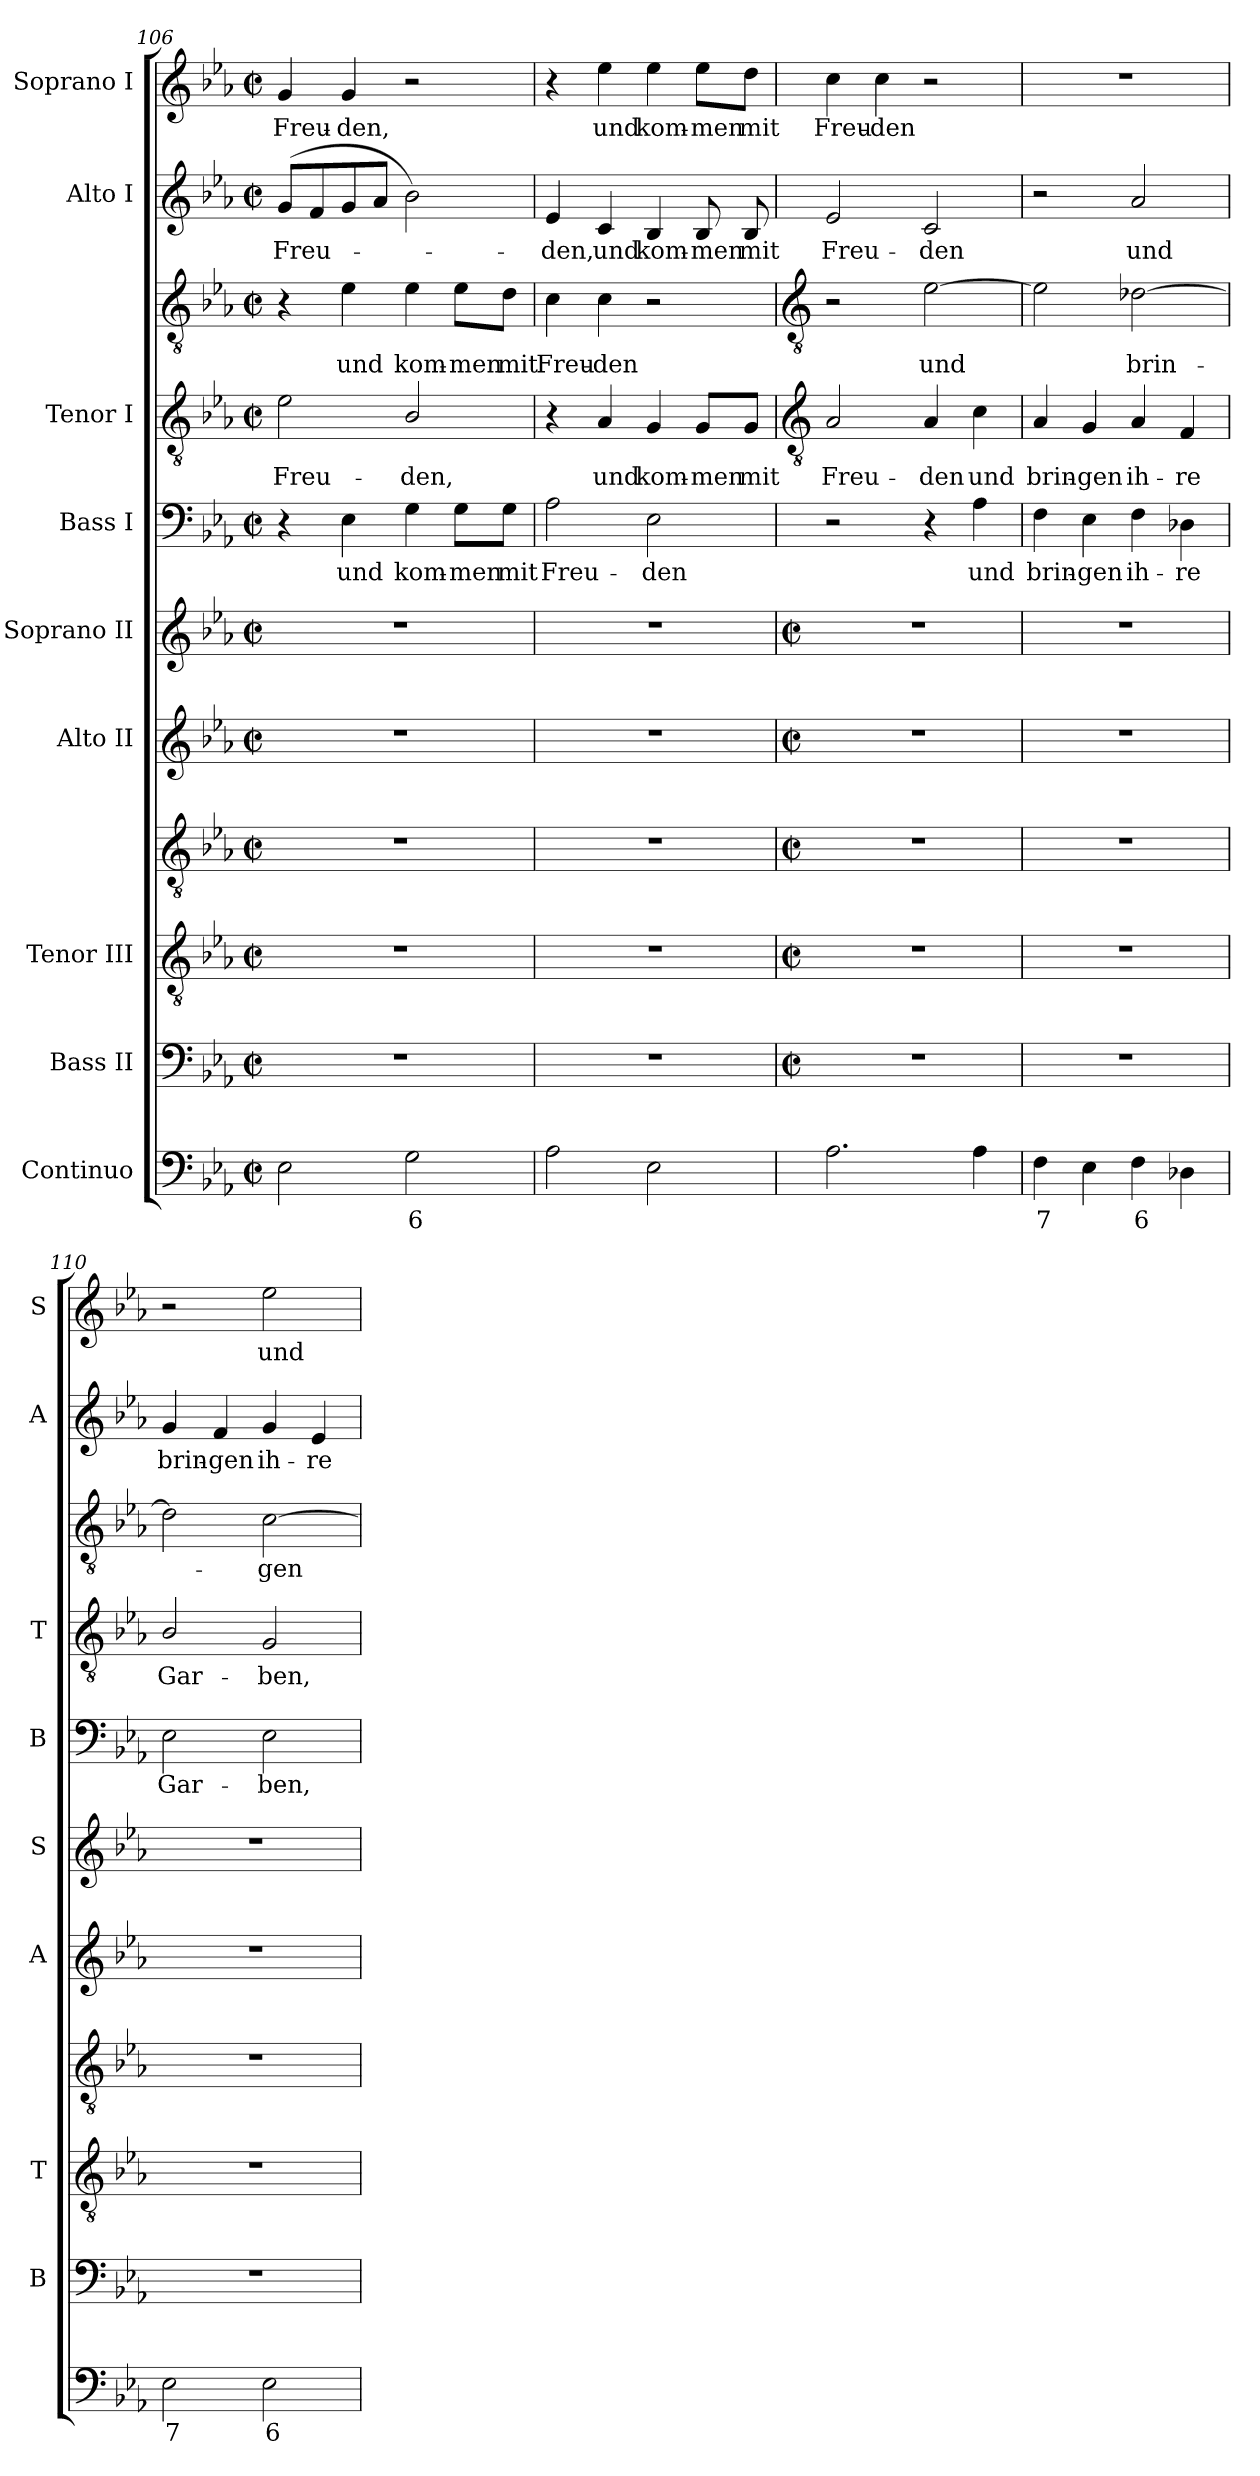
**kern	**text	**kern	**kern	**kern	**kern	**kern	**kern	**text	**kern	**text	**kern	**text	**kern	**text	**kern	**text
*part9	*part9	*part8	*part7	*part7	*part6	*part5	*part4	*part4	*part3	*part3	*part3	*part3	*part2	*part2	*part1	*part1
*staff11	*staff11	*staff10	*staff9	*staff8	*staff7	*staff6	*staff5	*staff5	*staff4	*staff4	*staff3	*staff3	*staff2	*staff2	*staff1	*staff1
*I"Continuo	*	*I"Bass II	*I"Tenor III	*	*I"Alto II	*I"Soprano II	*I"Bass I	*	*I"Tenor I	*	*	*	*I"Alto I	*	*I"Soprano I	*
*	*	*I'B	*I'T	*	*I'A	*I'S	*I'B	*	*I'T	*	*	*	*I'A	*	*I'S	*
*clefF4	*	*clefF4	*clefGv2	*clefGv2	*clefG2	*clefG2	*clefF4	*	*clefGv2	*	*clefGv2	*	*clefG2	*	*clefG2	*
*k[b-e-a-]	*	*k[b-e-a-]	*k[b-e-a-]	*k[b-e-a-]	*k[b-e-a-]	*k[b-e-a-]	*k[b-e-a-]	*	*k[b-e-a-]	*	*k[b-e-a-]	*	*k[b-e-a-]	*	*k[b-e-a-]	*
*E-:	*	*E-:	*E-:	*E-:	*E-:	*E-:	*E-:	*	*E-:	*	*E-:	*	*E-:	*	*E-:	*
*M2/2	*	*M2/2	*M2/2	*M2/2	*M2/2	*M2/2	*M2/2	*	*M2/2	*	*M2/2	*	*M2/2	*	*M2/2	*
*met(c|)	*	*met(c|)	*met(c|)	*met(c|)	*met(c|)	*met(c|)	*met(c|)	*	*met(c|)	*	*met(c|)	*	*met(c|)	*	*met(c|)	*
=106	=106	=106	=106	=106	=106	=106	=106	=106	=106	=106	=106	=106	=106	=106	=106	=106
!	!	!	!	!	!	!	!	!	!	!LO:LY:b	!	!	!	!LO:LY:b	!	!LO:LY:b
2E-	.	1r	1r	1r	1r	1r	4r	.	2e-	Freu-	4r	.	(<8gL	Freu-	4g	Freu-
.	.	.	.	.	.	.	.	.	.	.	.	.	8f	.	.	.
!	!	!	!	!	!	!	!	!LO:LY:b	!	!	!	!LO:LY:b	!	!	!	!LO:LY:b
.	.	.	.	.	.	.	4E-	und	.	.	4e-	und	8g	.	4g	-den,
.	.	.	.	.	.	.	.	.	.	.	.	.	8a-J	.	.	.
!	!LO:LY:b	!	!	!	!	!	!	!LO:LY:b	!	!LO:LY:b	!	!LO:LY:b	!	!	!	!
2G	6	.	.	.	.	.	4G	kom-	2B-/	-den,	4e-	kom-	2b-)	.	2r	.
!	!	!	!	!	!	!	!	!LO:LY:b	!	!	!	!LO:LY:b	!	!	!	!
.	.	.	.	.	.	.	8G\L	-men	.	.	8e-\L	-men	.	.	.	.
!	!	!	!	!	!	!	!	!LO:LY:b	!	!	!	!LO:LY:b	!	!	!	!
.	.	.	.	.	.	.	8G\J	mit	.	.	8d\J	mit	.	.	.	.
=107	=107	=107	=107	=107	=107	=107	=107	=107	=107	=107	=107	=107	=107	=107	=107	=107
!	!	!	!	!	!	!	!	!LO:LY:b	!	!	!	!LO:LY:b	!	!LO:LY:b	!	!
2A-	.	1r	1r	1r	1r	1r	2A-	Freu-	4r	.	4c	Freu-	4e-	den,	4r	.
!	!	!	!	!	!	!	!	!	!	!LO:LY:b	!	!LO:LY:b	!	!LO:LY:b	!	!LO:LY:b
.	.	.	.	.	.	.	.	.	4A-	und	4c	-den	4c	und	4ee-	und
!	!	!	!	!	!	!	!	!LO:LY:b	!	!LO:LY:b	!	!	!	!LO:LY:b	!	!LO:LY:b
2E-	.	.	.	.	.	.	2E-	-den	4G	kom-	2r	.	4B-	kom-	4ee-	kom-
!	!	!	!	!	!	!	!	!	!	!LO:LY:b	!	!	!	!LO:LY:b	!	!LO:LY:b
.	.	.	.	.	.	.	.	.	8G/L	-men	.	.	8B-	-men	8ee-\L	-men
!	!	!	!	!	!	!	!	!	!	!LO:LY:b	!	!	!	!LO:LY:b	!	!LO:LY:b
.	.	.	.	.	.	.	.	.	8G/J	mit	.	.	8B-	mit	8dd\J	mit
!!LO:LB:g=z
=108	=108	=108	=108	=108	=108	=108	=108	=108	=108	=108	=108	=108	=108	=108	=108	=108
*	*	*	*	*	*	*	*	*	*clefGv2	*	*clefGv2	*	*	*	*	*
*	*	*M2/2	*M2/2	*M2/2	*M2/2	*M2/2	*	*	*	*	*	*	*	*	*	*
*	*	*met(c|)	*met(c|)	*met(c|)	*met(c|)	*met(c|)	*	*	*	*	*	*	*	*	*	*
!	!	!	!	!	!	!	!	!	!	!LO:LY:b	!	!	!	!LO:LY:b	!	!LO:LY:b
2.A-	.	1r	1r	1r	1r	1r	2r	.	2A-	Freu-	2r	.	2e-	Freu-	4cc	Freu-
!	!	!	!	!	!	!	!	!	!	!	!	!	!	!	!	!LO:LY:b
.	.	.	.	.	.	.	.	.	.	.	.	.	.	.	4cc	-den
!	!	!	!	!	!	!	!	!	!	!LO:LY:b	!	!LO:LY:b	!	!LO:LY:b	!	!
.	.	.	.	.	.	.	4r	.	4A-	-den	[2e-	und	2c	-den	2r	.
!	!	!	!	!	!	!	!	!LO:LY:b	!	!LO:LY:b	!	!	!	!	!	!
4A-	.	.	.	.	.	.	4A-	und	4c	und	.	.	.	.	.	.
=109	=109	=109	=109	=109	=109	=109	=109	=109	=109	=109	=109	=109	=109	=109	=109	=109
!	!LO:LY:b	!	!	!	!	!	!	!LO:LY:b	!	!LO:LY:b	!	!	!	!	!	!
4F\	7	1r	1r	1r	1r	1r	4F	brin-	4A-	brin-	2e-]	.	2r	.	1r	.
!	!	!	!	!	!	!	!	!LO:LY:b	!	!LO:LY:b	!	!	!	!	!	!
4E-	.	.	.	.	.	.	4E-	-gen	4G	-gen	.	.	.	.	.	.
!	!LO:LY:b	!	!	!	!	!	!	!LO:LY:b	!	!LO:LY:b	!	!LO:LY:b	!	!LO:LY:b	!	!
4F\	6	.	.	.	.	.	4F	ih-	4A-	ih-	[2d-X	brin-	2a-	und	.	.
!	!	!	!	!	!	!	!	!LO:LY:b	!	!LO:LY:b	!	!	!	!	!	!
4D-X	.	.	.	.	.	.	4D-X	-re	4F	-re	.	.	.	.	.	.
=110	=110	=110	=110	=110	=110	=110	=110	=110	=110	=110	=110	=110	=110	=110	=110	=110
!	!LO:LY:b	!	!	!	!	!	!	!LO:LY:b	!	!LO:LY:b	!	!	!	!LO:LY:b	!	!
2E-	7	1r	1r	1r	1r	1r	2E-	Gar-	2B-/	Gar-	2d-]	.	4g	brin-	2r	.
!	!	!	!	!	!	!	!	!	!	!	!	!	!	!LO:LY:b	!	!
.	.	.	.	.	.	.	.	.	.	.	.	.	4f	-gen	.	.
!	!LO:LY:b	!	!	!	!	!	!	!LO:LY:b	!	!LO:LY:b	!	!LO:LY:b	!	!LO:LY:b	!	!LO:LY:b
2E-	6	.	.	.	.	.	2E-	-ben,	2G	-ben,	[2c	gen	4g	ih-	2ee-	und
!	!	!	!	!	!	!	!	!	!	!	!	!	!	!LO:LY:b	!	!
.	.	.	.	.	.	.	.	.	.	.	.	.	4e-	-re	.	.
=	=	=	=	=	=	=	=	=	=	=	=	=	=	=	=	=
*-	*-	*-	*-	*-	*-	*-	*-	*-	*-	*-	*-	*-	*-	*-	*-	*-
